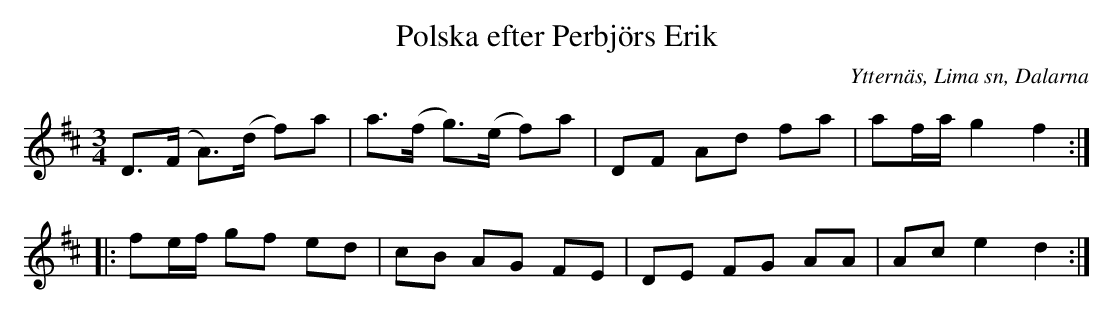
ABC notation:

X:1
T:Polska efter Perbjörs Erik
O:Ytternäs, Lima sn, Dalarna
M:3/4
L:1/8
K:D
D>(F A>)(d f)a | a>(f g>)(e f)a | DF Ad fa | af/a/ g2 f2 ::
fe/f/ gf ed | cB AG FE | DE FG AA | Ac e2 d2 :|
